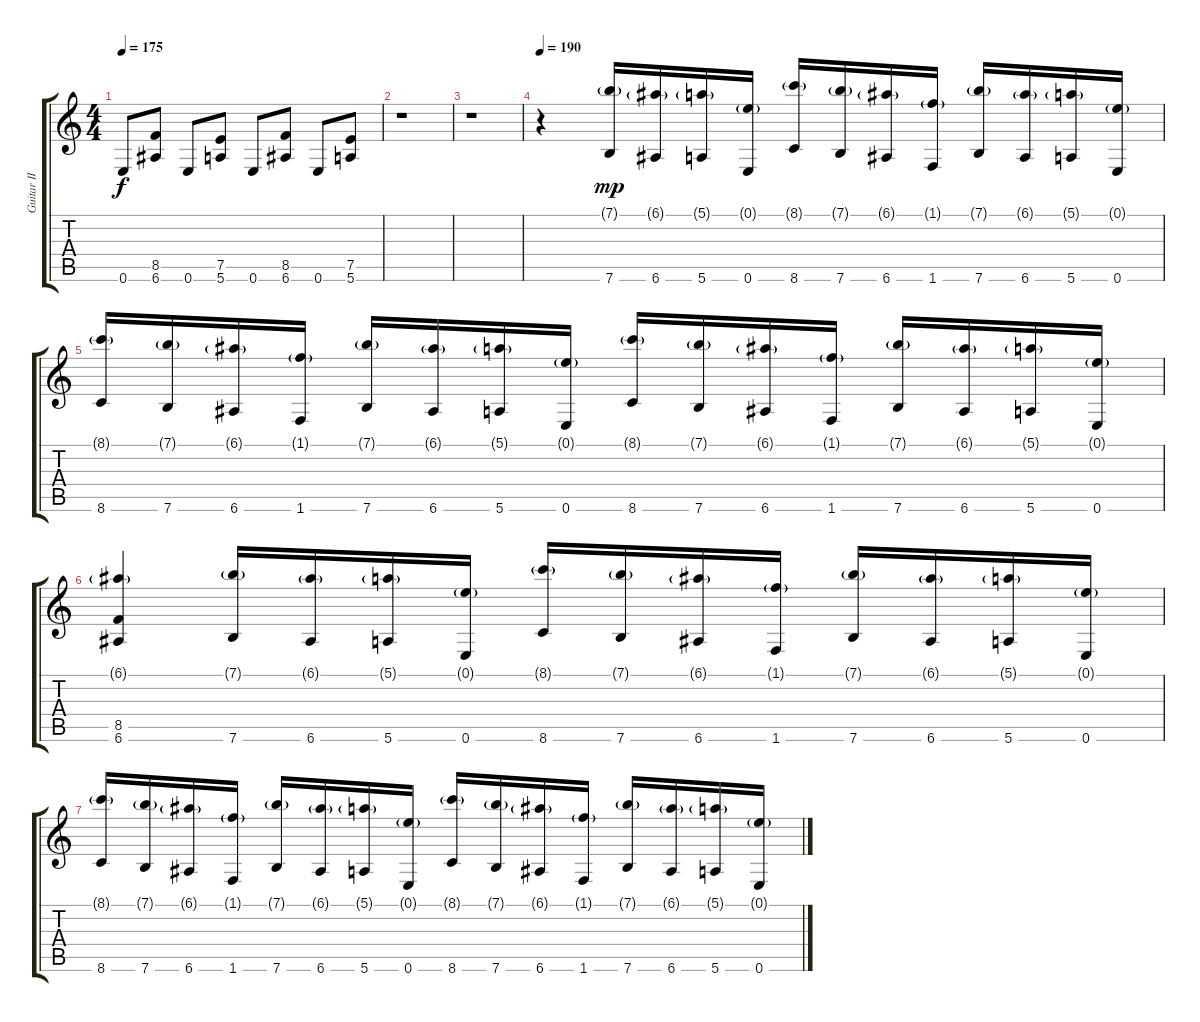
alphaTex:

\track ("Guitar II" "Guitar II") {instrument distortionguitar}
\staff {score tabs}
\tuning (E4 B3 G3 D3 A2 E2) {hide}
\ts (4 4)
\tempo 175
\clef g2
\ks c
0.6.8{dy f} (8.5 6.6).8 0.6.8 (7.5 5.6).8 0.6.8 (8.5 6.6).8 0.6.8 (7.5 5.6).8 |
r.1 |
r.1 |
\tempo 190
r.4 (7.1{g} 7.6).16{dy mp} (6.1{g} 6.6).16 (5.1{g} 5.6).16 (0.1{g} 0.6).16 (8.1{g} 8.6).16 (7.1{g} 7.6).16 (6.1{g} 6.6).16 (1.1{g} 1.6).16 (7.1{g} 7.6).16 (6.1{g} 6.6).16 (5.1{g} 5.6).16 (0.1{g} 0.6).16 |
(8.1{g} 8.6).16 (7.1{g} 7.6).16 (6.1{g} 6.6).16 (1.1{g} 1.6).16 (7.1{g} 7.6).16 (6.1{g} 6.6).16 (5.1{g} 5.6).16 (0.1{g} 0.6).16 (8.1{g} 8.6).16 (7.1{g} 7.6).16 (6.1{g} 6.6).16 (1.1{g} 1.6).16 (7.1{g} 7.6).16 (6.1{g} 6.6).16 (5.1{g} 5.6).16 (0.1{g} 0.6).16 |
(6.1{g} 8.5 6.6).4 (7.1{g} 7.6).16 (6.1{g} 6.6).16 (5.1{g} 5.6).16 (0.1{g} 0.6).16 (8.1{g} 8.6).16 (7.1{g} 7.6).16 (6.1{g} 6.6).16 (1.1{g} 1.6).16 (7.1{g} 7.6).16 (6.1{g} 6.6).16 (5.1{g} 5.6).16 (0.1{g} 0.6).16 |
(8.1{g} 8.6).16 (7.1{g} 7.6).16 (6.1{g} 6.6).16 (1.1{g} 1.6).16 (7.1{g} 7.6).16 (6.1{g} 6.6).16 (5.1{g} 5.6).16 (0.1{g} 0.6).16 (8.1{g} 8.6).16 (7.1{g} 7.6).16 (6.1{g} 6.6).16 (1.1{g} 1.6).16 (7.1{g} 7.6).16 (6.1{g} 6.6).16 (5.1{g} 5.6).16 (0.1{g} 0.6).16
